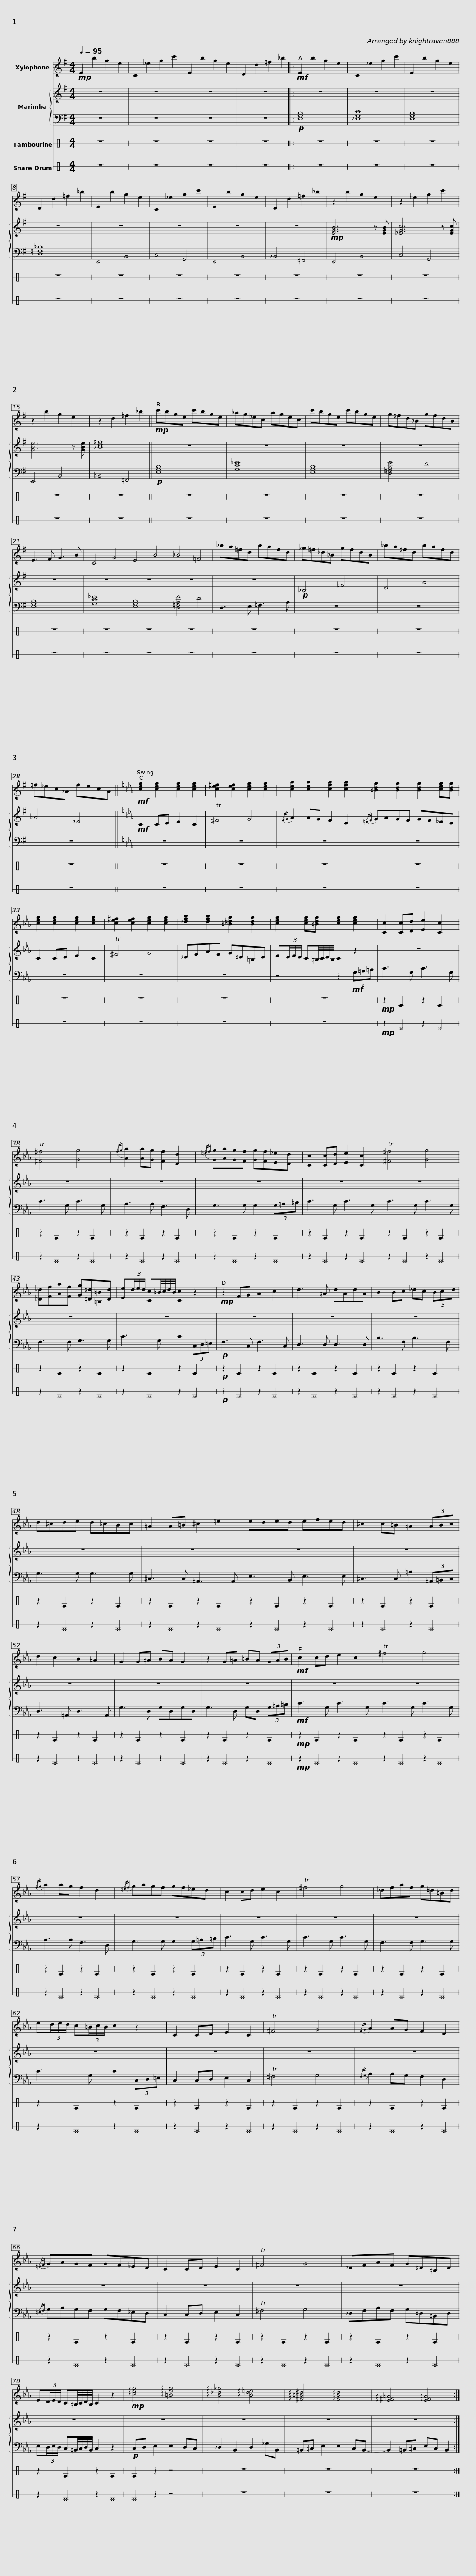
X:1
%%score 1 { 2 | 3 } 4 5
L:1/8
Q:1/4=95
M:4/4
I:linebreak $
K:G
V:1 treble transpose=12
V:2 treble
V:3 bass
V:4 perc stafflines=1
K:none
V:5 perc stafflines=1
K:none
V:1
!mp! E2 b2 g2 e2 | C2 _e2 g2 c'2 | E2 b2 g2 e2 | D2 d2 =f2 _b2 |:!mf! E2 b2 g2 e2 | %5
 C2 _e2 g2 c'2 |$ E2 b2 g2 e2 | D2 d2 =f2 _b2 | E2 b2 g2 e2 | C2 _e2 g2 c'2 | %10
 E2 b2 g2 e2 | D2 d2 =f2 _b2 | z2 b2 g2 e2 |$ z2 _e2 g2 c'2 | z2 b2 g2 e2 | %15
 z2 d2 =f2 _b2 ||!mp! c'bge c'bge | _ag_ec agec |$ c'bge c'bge | g=fd_B gfdB | %20
 E3 F G3 B | C4 G4 | E4 B4 | _B4 =F4 |$ _ba=fd bafd | %25
 _g=f_d_B gfdB | _ba=fd bafd | =f_ec_A fecA ||$[K:Eb]!mf! [ceg]2 [ceg]2 [ceg]2 [ceg]2 | [ce^f]2 [cef]2 [ceg]2 [ceg]2 | %30
 [cea]2 [cea]2 [cfa]2 [cfa]2 | [=Bdg]2 [Bdg]2 [Bdg]2 [ceg][Bdg] | [ceg]2 [ceg]2 [ceg]2 [ceg]2 | [ce^f]2 [cef]2 [ceg]2 [ceg]2 |$ [_dfa]2 [dfa]2 [=B=dg]2 [Bdg]2 | %35
 [ceg]2 [ceg][=Bdg] [ceg]2 [ceg]2 | [Cc]2 [Cc][Dd] [Ee]2 [Cc]2 | T[^F^f]4 [Gg]4 |${/fg} [Aa]2 [Aa][Gg] [Ff]2 [Dd]2 |{/=ef} [Gg][Aa][Gg][Ff] [Gg][Ff][E_e][Dd] | %40
 [Cc]2 [Cc][Dd] [Ee]2 [Cc]2 | T[^F^f]4 [Gg]4 |$ [_D_d][Ff][Aa][Ff] [Gg][=D=d][=B,=B][Dd] | [Ee](3d/e/d/ [Cc]=B/4c/4d/4B/4 [Cc]2 z2 ||!mp! z2 FG A2 c2 | %45
 d3 =A dAdA |$ B2 Bc _dc (3Bcd | d^cde d=cBc | =A2 A=B ^c2 =e2 | eded efed |$ %50
 ^c2 c=B =A2 (3ABc | d2 c2 B2 =A2 | G2 G=A BA G2 | z2 G=A =BA (3GAB ||$!mf! c2 cd e2 c2 | %55
 T^f4 g4 |{/fg} a2 ag f2 d2 |{/=ef} gagf gf_ed | c2 cd e2 c2 |$ T^f4 g4 | %60
 _dfaf g=d=Bd | e(3d/e/d/ c(3=B/c/B/ c2 z2 | C2 CD E2 C2 | T^F4 G4 |${/FG} A2 AG F2 D2 | %65
{/=EF} GAGF GF_ED | C2 CD E2 C2 | T^F4 G4 | _DFAF G=D=B,D |$ E(3D/E/D/ C=B,/4C/4D/4B,/4 C2 z2 | %70
!mp! !arpeggio![ceg]4 !arpeggio![=Beg]4 | !arpeggio![B_d_g]4 !arpeggio![Bd=e]4 |$ !arpeggio![^F=B^d]4 !arpeggio![FBd]4 | !arpeggio![E^F=A]4 !arpeggio![EFA]4 :| %74
V:2
 z8 | z8 | z8 | z8 |: z8 | %5
 z8 |$ z8 | z8 | z8 | z8 | %10
 z8 | z8 |!mp! [EGB]6 z [EGB] |$ [_EGc]6 z [EGc] | [GBe]6 z [GBe] | %15
 [_Bd=f]8 || z8 | z8 |$ z8 | z8 | %20
 z8 | z8 | z8 | z8 |$ z8 | %25
!p! _B,4 =F4 | D4 A4 | _A4 _E4 ||$[K:Eb]!mf! C2 CD E2 C2 | T^F4 G4 | %30
{/FG} A2 AG F2 D2 |{/=EF} GAGF GF_ED | C2 CD E2 C2 | T^F4 G4 |$ _DFAF G=D=B,D | %35
 E(3D/E/D/ C=B,/4C/4D/4B,/4 C2 z2 | z8 | z8 |$ z8 | z8 | %40
 z8 | z8 |$ z8 | z8 || z8 | %45
 z8 |$ z8 | z8 | z8 | z8 |$ %50
 z8 | z8 | z8 | z8 ||$ z8 | %55
 z8 | z8 | z8 | z8 |$ z8 | %60
 z8 | z8 | z8 | z8 |$ z8 | %65
 z8 | z8 | z8 | z8 |$ z8 | %70
 z8 | z8 |$ z8 | z8 :| %74
V:3
 z8 | z8 | z8 | z8 |:!p! [E,G,B,]8 | %5
 [_E,G,C]8 |$ [E,G,B,]8 | [D,=F,_B,]8 | E,,4 B,,4 | C,4 G,,4 | %10
 E,,4 B,,4 | _B,,4 =F,,4 | E,,4 B,,4 |$ C,4 G,,4 | E,,4 B,,4 | %15
 _B,,4 =F,,4 ||!p! [E,G,B,]8 | [G,C_E]8 |$ [E,G,B,]8 | [D,=F,A,E]4 D4 | %20
 [E,G,B,]8 | [G,C_E]8 | [E,G,B,]8 | [D,=F,A,E]4 D4 |$ D,3 E, =F,3 A, | %25
 z8 | z8 | z8 ||$[K:Eb] z8 | z8 | %30
 z8 | z8 | z8 | z8 |$ z8 | %35
 z4 z2!mf! (3G,=A,=B, | C3 G, C3 G, | C3 G, C3 G, |$ A,3 A, F,3 D, | G,3 G, G,2 (3G,=A,=B, | %40
 C3 G, C3 G, | C3 G, C3 G, |$ F,3 F, G,3 G, | C3 G, C2 (3C,D,=E, ||!p! F,3 C, F,3 C, | %45
 D,3 D, D,3 D, |$ B,3 F, B,3 F, | G,3 G, G,3 G, | ^C,3 C, =A,,3 A,, | E,3 B,, E,3 E, |$ %50
 ^C,3 C, =A,2 (3=A,,=B,,C, | D,3 =A,, D,3 A,, | G,3 D, G,D,G,D, | G,3 D, G,D, (3G,=A,=B, ||$!mf! C3 G, C3 G, | %55
 C3 G, C3 G, | A,3 A, F,3 D, | G,3 G, G,2 (3G,=A,=B, | C3 G, C3 G, |$ C3 G, C3 G, | %60
 F,3 F, G,3 G, | C3 G, C2 (3C,D,=E, | C,2 C,D, E,2 C,2 | T^F,4 G,4 |${/F,G,} A,2 A,G, F,2 D,2 | %65
{/=E,F,} G,A,G,F, G,F,_E,D, | C,2 C,D, E,2 C,2 | T^F,4 G,4 | _D,F,A,F, G,=D,=B,,D, |$ E,(3D,/E,/D,/ C,=B,,/4C,/4D,/4B,,/4 C,2 z2 | %70
!p! C,D, E,2 E,2 D,C, | _D,2 B,,2 D,2 _G,B,, |$ =B,,^C, E,2 E,2 C,B,,- | B,,2 =B,,^C, E,C, B,,2 :| %74
V:4
[K:C] z8 | z8 | z8 | z8 |: z8 | %5
 z8 |$ z8 | z8 | z8 | z8 | %10
 z8 | z8 | z8 |$ z8 | z8 | %15
 z8 || z8 | z8 |$ z8 | z8 | %20
 z8 | z8 | z8 | z8 |$ z8 | %25
 z8 | z8 | z8 ||$ z8 | z8 | %30
 z8 | z8 | z8 | z8 |$ z8 | %35
 z8 |!mp! z2 E2 z2 E2 | z2 E2 z2 E2 |$ z2 E2 z2 E2 | z2 E2 z2 E2 | %40
 z2 E2 z2 E2 | z2 E2 z2 E2 |$ z2 E2 z2 E2 | z2 E2 z2 E2 ||!p! z2 E2 z2 E2 | %45
 z2 E2 z2 E2 |$ z2 E2 z2 E2 | z2 E2 z2 E2 | z2 E2 z2 E2 | z2 E2 z2 E2 |$ %50
 z2 E2 z2 E2 | z2 E2 z2 E2 | z2 E2 z2 E2 | z2 E2 z2 E2 ||$!mp! z2 E2 z2 E2 | %55
 z2 E2 z2 E2 | z2 E2 z2 E2 | z2 E2 z2 E2 | z2 E2 z2 E2 |$ z2 E2 z2 E2 | %60
 z2 E2 z2 E2 | z2 E2 z2 E2 | z2 E2 z2 E2 | z2 E2 z2 E2 |$ z2 E2 z2 E2 | %65
 z2 E2 z2 E2 | z2 E2 z2 E2 | z2 E2 z2 E2 | z2 E2 z2 E2 |$ z2 E2 z2 E2 | %70
 E2 z2 z4 | z8 |$ z8 | z8 :| %74
V:5
[K:C] z8 | z8 | z8 | z8 |: z8 | %5
 z8 |$ z8 | z8 | z8 | z8 | %10
 z8 | z8 | z8 |$ z8 | z8 | %15
 z8 || z8 | z8 |$ z8 | z8 | %20
 z8 | z8 | z8 | z8 |$ z8 | %25
 z8 | z8 | z8 ||$ z8 | z8 | %30
 z8 | z8 | z8 | z8 |$ z8 | %35
 z8 |!mp! z2 ^E2 z2 ^E2 | z2 ^E2 z2 ^E2 |$ z2 ^E2 z2 ^E2 | z2 ^E2 z2 ^E2 | %40
 z2 ^E2 z2 ^E2 | z2 ^E2 z2 ^E2 |$ z2 ^E2 z2 ^E2 | z2 ^E2 z2 ^E2 ||!p! z2 ^E2 z2 ^E2 | %45
 z2 ^E2 z2 ^E2 |$ z2 ^E2 z2 ^E2 | z2 ^E2 z2 ^E2 | z2 ^E2 z2 ^E2 | z2 ^E2 z2 ^E2 |$ %50
 z2 ^E2 z2 ^E2 | z2 ^E2 z2 ^E2 | z2 ^E2 z2 ^E2 | z2 ^E2 z2 ^E2 ||$!mp! z2 ^E2 z2 ^E2 | %55
 z2 ^E2 z2 ^E2 | z2 ^E2 z2 ^E2 | z2 ^E2 z2 ^E2 | z2 ^E2 z2 ^E2 |$ z2 ^E2 z2 ^E2 | %60
 z2 ^E2 z2 ^E2 | z2 ^E2 z2 ^E2 | z2 ^E2 z2 ^E2 | z2 ^E2 z2 ^E2 |$ z2 ^E2 z2 ^E2 | %65
 z2 ^E2 z2 ^E2 | z2 ^E2 z2 ^E2 | z2 ^E2 z2 ^E2 | z2 ^E2 z2 ^E2 |$ z2 ^E2 z2 ^E2 | %70
 ^E2 z2 z4 | z8 |$ z8 | z8 :| %74
